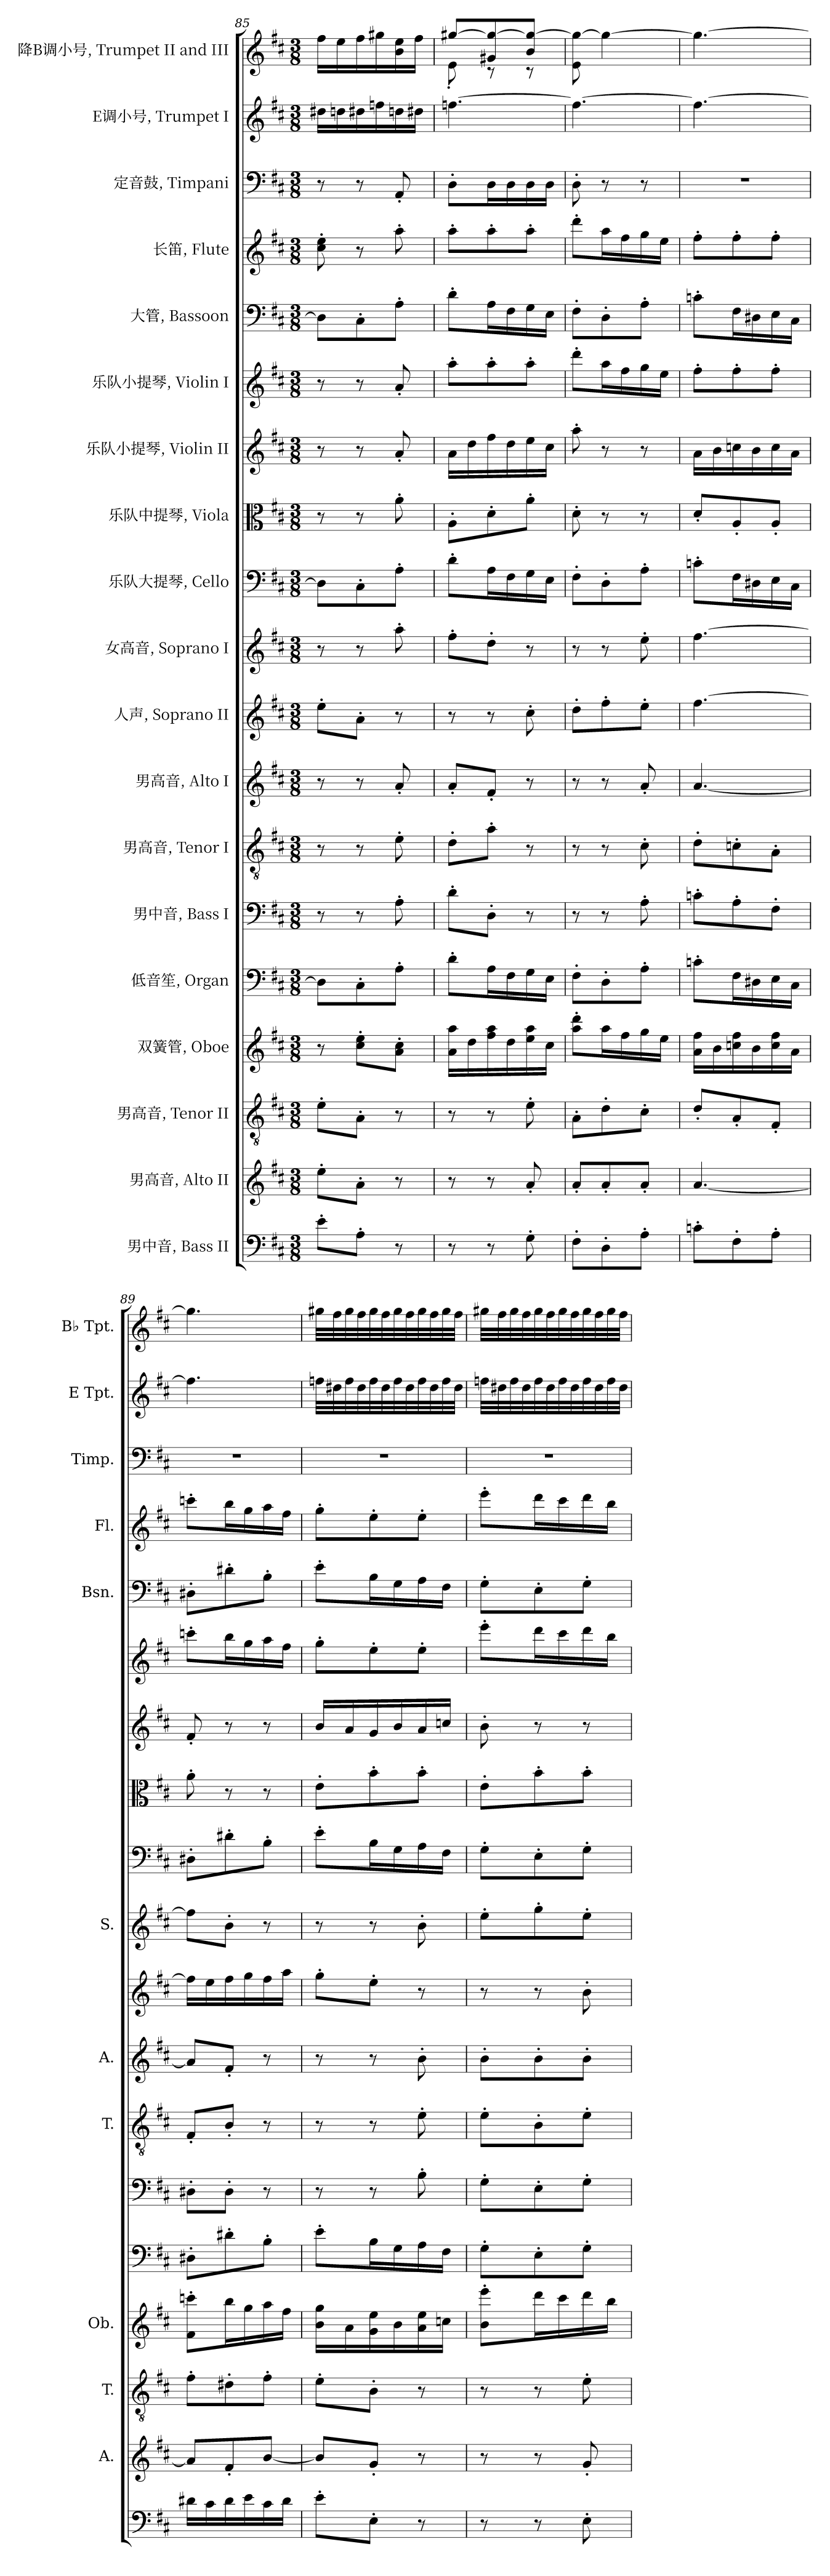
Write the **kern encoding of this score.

**kern	**kern	**kern	**kern	**kern	**kern	**kern	**kern	**kern	**kern	**kern	**kern	**kern	**kern	**kern	**kern	**kern	**kern	**kern
*part19	*part18	*part17	*part16	*part15	*part14	*part13	*part12	*part11	*part10	*part9	*part8	*part7	*part6	*part5	*part4	*part3	*part2	*part1
*staff19	*staff18	*staff17	*staff16	*staff15	*staff14	*staff13	*staff12	*staff11	*staff10	*staff9	*staff8	*staff7	*staff6	*staff5	*staff4	*staff3	*staff2	*staff1
*I"男中音, Bass II	*I"男高音, Alto II	*I"男高音, Tenor II	*I"双簧管, Oboe	*I"低音笙, Organ	*I"男中音, Bass I	*I"男高音, Tenor I	*I"男高音, Alto I	*I"人声, Soprano II	*I"女高音, Soprano I	*I"乐队大提琴, Cello	*I"乐队中提琴, Viola	*I"乐队小提琴, Violin II	*I"乐队小提琴, Violin I	*I"大管, Bassoon	*I"长笛, Flute	*I"定音鼓, Timpani	*I"E调小号, Trumpet I	*I"降B调小号, Trumpet II and III
*	*I'A.	*I'T.	*I'Ob.	*	*	*I'T.	*I'A.	*	*I'S.	*	*	*	*	*I'Bsn.	*I'Fl.	*I'Timp.	*I'E Tpt.	*I'B♭ Tpt.
*clefF4	*clefG2	*clefGv2	*clefG2	*clefF4	*clefF4	*clefGv2	*clefG2	*clefG2	*clefG2	*clefF4	*clefC3	*clefG2	*clefG2	*clefF4	*clefG2	*clefF4	*clefG2	*clefG2
*	*	*	*	*	*	*	*	*	*	*	*	*	*	*	*	*	*ITrd-3c-4	*ITrd1c2
*k[f#c#]	*k[f#c#]	*k[f#c#]	*k[f#c#]	*k[f#c#]	*k[f#c#]	*k[f#c#]	*k[f#c#]	*k[f#c#]	*k[f#c#]	*k[f#c#]	*k[f#c#]	*k[f#c#]	*k[f#c#]	*k[f#c#]	*k[f#c#]	*k[f#c#]	*k[b-e-a-d-g-c-]	*k[]
*M3/8	*M3/8	*M3/8	*M3/8	*M3/8	*M3/8	*M3/8	*M3/8	*M3/8	*M3/8	*M3/8	*M3/8	*M3/8	*M3/8	*M3/8	*M3/8	*M3/8	*M3/8	*M3/8
=85	=85	=85	=85	=85	=85	=85	=85	=85	=85	=85	=85	=85	=85	=85	=85	=85	=85	=85
8e'\L	8ee'\L	8e'\L	8r	8D\L]	8r	8r	8r	8ee'\L	8r	8D\L]	8r	8r	8r	8D\L]	8cc#\' 8ee\'	8r	16ggn\LL	16ee\LL
.	.	.	.	.	.	.	.	.	.	.	.	.	.	.	.	.	16gg-X\	16dd\
8A'\J	8a'\J	8A'\J	8cc#\' 8ee\'L	8C#'\	8r	8r	8r	8a'\J	8r	8C#'\	8r	8r	8r	8C#'\	8r	8r	16ggn\	16ee\
.	.	.	.	.	.	.	.	.	.	.	.	.	.	.	.	.	16bb--X\	16ff#X\
8r	8r	8r	8a\' 8cc#\'J	8A'\J	8A'\	8e'\	8a'/	8r	8aa'\	8A'\J	8a'\	8a'/	8a'/	8A'\J	8aa'\	8AA'/	16gg-X\	16a\ 16dd\
.	.	.	.	.	.	.	.	.	.	.	.	.	.	.	.	.	16ggn\JJ	16ee\JJ
=86	=86	=86	=86	=86	=86	=86	=86	=86	=86	=86	=86	=86	=86	=86	=86	=86	=86	=86
*	*	*	*	*	*	*	*	*	*	*	*	*	*	*	*	*	*	*^
8r	8r	8r	16a\ 16aa\LL	8d'\L	8d'\L	8d'\L	8a'/L	8r	8ff#'\L	8d'\L	8A'\L	16a\LL	8aa'\L	8d'\L	8aa'\L	8D'\L	[4.bb--X\	[8ff#X/L	8d'\
.	.	.	16dd\	.	.	.	.	.	.	.	.	16dd\	.	.	.	.	.	.	.
8r	8r	8r	16ff#\ 16aa\	16A\L	8D'\J	8a'\J	8f#'/J	8r	8dd'\J	16A\L	8d'\	16ff#\	8aa'\	16A\L	8aa'\	16D\L	.	8f#X/ 8ff#/_	8r
.	.	.	16dd\	16F#\	.	.	.	.	.	16F#\	.	16dd\	.	16F#\	.	16D\	.	.	.
8G'\	8a'/	8e'\	16ee\ 16aa\	16G\	8r	8r	8r	8cc#'\	8r	16G\	8a'\J	16ee\	8aa'\J	16G\	8aa'\J	16D\	.	8a/ 8ff#/_J	8r
.	.	.	16cc#\JJ	16E\JJ	.	.	.	.	.	16E\JJ	.	16cc#\JJ	.	16E\JJ	.	16D\JJ	.	.	.
*	*	*	*	*	*	*	*	*	*	*	*	*	*	*	*	*	*	*v	*v
!!LO:PB:g=z
=87	=87	=87	=87	=87	=87	=87	=87	=87	=87	=87	=87	=87	=87	=87	=87	=87	=87	=87
8F#'\L	8a'/L	8A'\L	8aa\' 8ddd\'L	8F#'\L	8r	8r	8r	8dd'\L	8r	8F#'\L	8d'\	8aa'\	8ddd'\L	8F#'\L	8ddd'\L	8D'\	4.bb--\_	8d\ 8ff#\_
8D'\	8a'/	8d'\	16aa\L	8D'\	8r	8r	8r	8ff#'\	8r	8D'\	8r	8r	16aa\L	8D'\	16aa\L	8r	.	4ff#\_
.	.	.	16ff#\	.	.	.	.	.	.	.	.	.	16ff#\	.	16ff#\	.	.	.
8A'\J	8a'/J	8c#'\J	16gg\	8A'\J	8A'\	8c#'\	8a'/	8ee'\J	8ee'\	8A'\J	8r	8r	16gg\	8A'\J	16gg\	8r	.	.
.	.	.	16ee\JJ	.	.	.	.	.	.	.	.	.	16ee\JJ	.	16ee\JJ	.	.	.
=88	=88	=88	=88	=88	=88	=88	=88	=88	=88	=88	=88	=88	=88	=88	=88	=88	=88	=88
8cn'\L	[4.a/	8d'/L	16a\ 16ff#\LL	8cn'\L	8cn'\L	8d'\L	[4.a/	[4.ff#\	[4.ff#\	8cn'\L	8d'/L	16a\LL	8ff#'\L	8cn'\L	8ff#'\L	4.r	4.bb--\_	4.ff#\_
.	.	.	16b\	.	.	.	.	.	.	.	.	16b\	.	.	.	.	.	.
8F#'\	.	8A'/	16ccn\ 16ff#\	16F#\L	8A'\	8cn'\	.	.	.	16F#\L	8A'/	16ccn\	8ff#'\	16F#\L	8ff#'\	.	.	.
.	.	.	16b\	16D#X\	.	.	.	.	.	16D#X\	.	16b\	.	16D#X\	.	.	.	.
8A'\J	.	8F#'/J	16cc\ 16ff#\	16E\	8F#'\J	8A'\J	.	.	.	16E\	8A'/J	16cc\	8ff#'\J	16E\	8ff#'\J	.	.	.
.	.	.	16a\JJ	16C#\JJ	.	.	.	.	.	16C#\JJ	.	16a\JJ	.	16C#\JJ	.	.	.	.
=89	=89	=89	=89	=89	=89	=89	=89	=89	=89	=89	=89	=89	=89	=89	=89	=89	=89	=89
16d#X\LL	8a/L]	8f#'\L	8f#\' 8cccn\'L	8D#X'\L	8D#X'\L	8F#'/L	8a/L]	16ff#\LL]	8ff#\L]	8D#X'\L	8a'\	8f#'/	8cccn'\L	8D#X'\L	8cccn'\L	4.r	4.bb--\]	4.ff#\]
16c#\	.	.	.	.	.	.	.	16ee\	.	.	.	.	.	.	.	.	.	.
16d#\	8f#'/	8d#X'\	16bb\L	8d#X'\	8D#'\J	8B'/J	8f#'/J	16ff#\	8b'\J	8d#X'\	8r	8r	16bb\L	8d#X'\	16bb\L	.	.	.
16e\	.	.	16gg\	.	.	.	.	16gg\	.	.	.	.	16gg\	.	16gg\	.	.	.
16c#\	[8b/J	8f#'\J	16aa\	8B'\J	8r	8r	8r	16ff#\	8r	8B'\J	8r	8r	16aa\	8B'\J	16aa\	.	.	.
16d#\JJ	.	.	16ff#\JJ	.	.	.	.	16aa\JJ	.	.	.	.	16ff#\JJ	.	16ff#\JJ	.	.	.
=90	=90	=90	=90	=90	=90	=90	=90	=90	=90	=90	=90	=90	=90	=90	=90	=90	=90	=90
8e'\L	8b/L]	8e'\L	16b\ 16gg\LL	8e'\L	8r	8r	8r	8gg'\L	8r	8e'\L	8e'\L	16b/LL	8gg'\L	8e'\L	8gg'\L	4.r	32bb--X\LLL	32ff#X\LLL
.	.	.	.	.	.	.	.	.	.	.	.	.	.	.	.	.	32ggn\	32ee\
.	.	.	16a\	.	.	.	.	.	.	.	.	16a/	.	.	.	.	32bb--\	32ff#\
.	.	.	.	.	.	.	.	.	.	.	.	.	.	.	.	.	32gg\	32ee\
8E'\J	8g'/J	8B'\J	16g\ 16ee\	16B\L	8r	8r	8r	8ee'\J	8r	16B\L	8b'\	16g/	8ee'\	16B\L	8ee'\	.	32bb--\	32ff#\
.	.	.	.	.	.	.	.	.	.	.	.	.	.	.	.	.	32gg\	32ee\
.	.	.	16b\	16G\	.	.	.	.	.	16G\	.	16b/	.	16G\	.	.	32bb--\	32ff#\
.	.	.	.	.	.	.	.	.	.	.	.	.	.	.	.	.	32gg\	32ee\
8r	8r	8r	16a\ 16ee\	16A\	8B'\	8e'\	8b'\	8r	8b'\	16A\	8b'\J	16a/	8ee'\J	16A\	8ee'\J	.	32bb--\	32ff#\
.	.	.	.	.	.	.	.	.	.	.	.	.	.	.	.	.	32gg\	32ee\
.	.	.	16ccn\JJ	16F#\JJ	.	.	.	.	.	16F#\JJ	.	16ccn/JJ	.	16F#\JJ	.	.	32bb--\	32ff#\
.	.	.	.	.	.	.	.	.	.	.	.	.	.	.	.	.	32gg\JJJ	32ee\JJJ
!!LO:PB:g=z
=91	=91	=91	=91	=91	=91	=91	=91	=91	=91	=91	=91	=91	=91	=91	=91	=91	=91	=91
8r	8r	8r	8b\' 8eee\'L	8G'\L	8G'\L	8e'\L	8b'\L	8r	8ee'\L	8G'\L	8e'\L	8b'\	8eee'\L	8G'\L	8eee'\L	4.r	32bb--X\LLL	32ff#X\LLL
.	.	.	.	.	.	.	.	.	.	.	.	.	.	.	.	.	32ggn\	32ee\
.	.	.	.	.	.	.	.	.	.	.	.	.	.	.	.	.	32bb--\	32ff#\
.	.	.	.	.	.	.	.	.	.	.	.	.	.	.	.	.	32gg\	32ee\
8r	8r	8r	16ddd\L	8E'\	8E'\	8B'\	8b'\	8r	8gg'\	8E'\	8b'\	8r	16ddd\L	8E'\	16ddd\L	.	32bb--\	32ff#\
.	.	.	.	.	.	.	.	.	.	.	.	.	.	.	.	.	32gg\	32ee\
.	.	.	16ccc#\	.	.	.	.	.	.	.	.	.	16ccc#\	.	16ccc#\	.	32bb--\	32ff#\
.	.	.	.	.	.	.	.	.	.	.	.	.	.	.	.	.	32gg\	32ee\
8E'\	8g'/	8e'\	16ddd\	8G'\J	8G'\J	8e'\J	8b'\J	8b'\	8ee'\J	8G'\J	8b'\J	8r	16ddd\	8G'\J	16ddd\	.	32bb--\	32ff#\
.	.	.	.	.	.	.	.	.	.	.	.	.	.	.	.	.	32gg\	32ee\
.	.	.	16bb\JJ	.	.	.	.	.	.	.	.	.	16bb\JJ	.	16bb\JJ	.	32bb--\	32ff#\
.	.	.	.	.	.	.	.	.	.	.	.	.	.	.	.	.	32gg\JJJ	32ee\JJJ
=	=	=	=	=	=	=	=	=	=	=	=	=	=	=	=	=	=	=
*-	*-	*-	*-	*-	*-	*-	*-	*-	*-	*-	*-	*-	*-	*-	*-	*-	*-	*-
